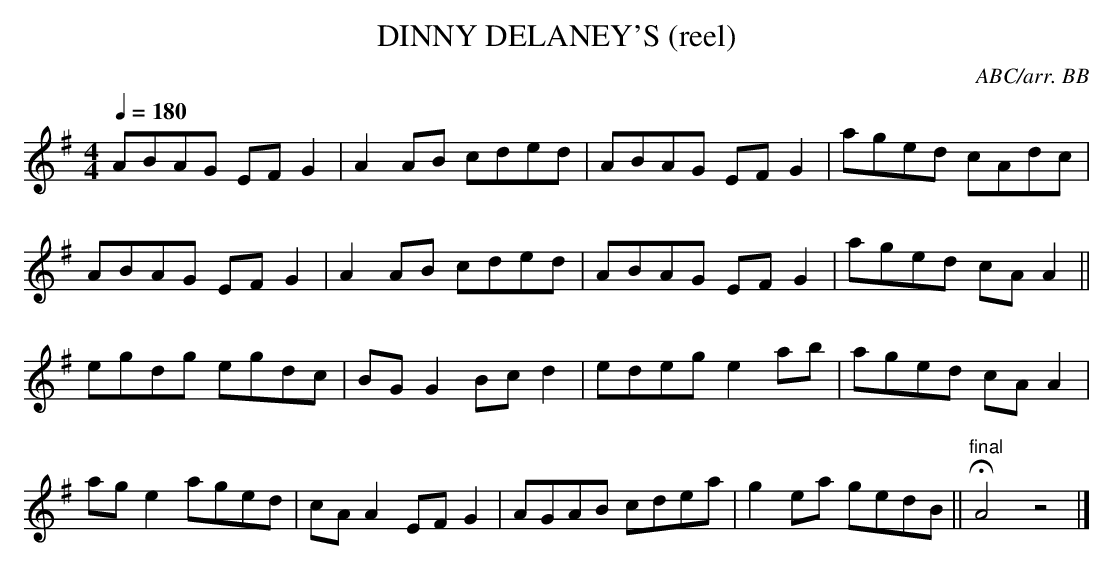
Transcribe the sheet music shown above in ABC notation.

X:1
T:DINNY DELANEY'S (reel)
C:ABC/arr. BB
Q:1/4=180
M:4/4
L:1/8
K:Ador
ABAG EF G2|A2 AB cded|ABAG EF G2|aged cAdc|
ABAG EF G2|A2 AB cded|ABAG EF G2|aged cA A2||
egdg egdc|BG G2 Bc d2|edeg e2 ab|aged cA A2|
ag e2 aged|cA A2 EF G2|AGAB cdea|g2 ea gedB||\
"final"HA4z4|]
